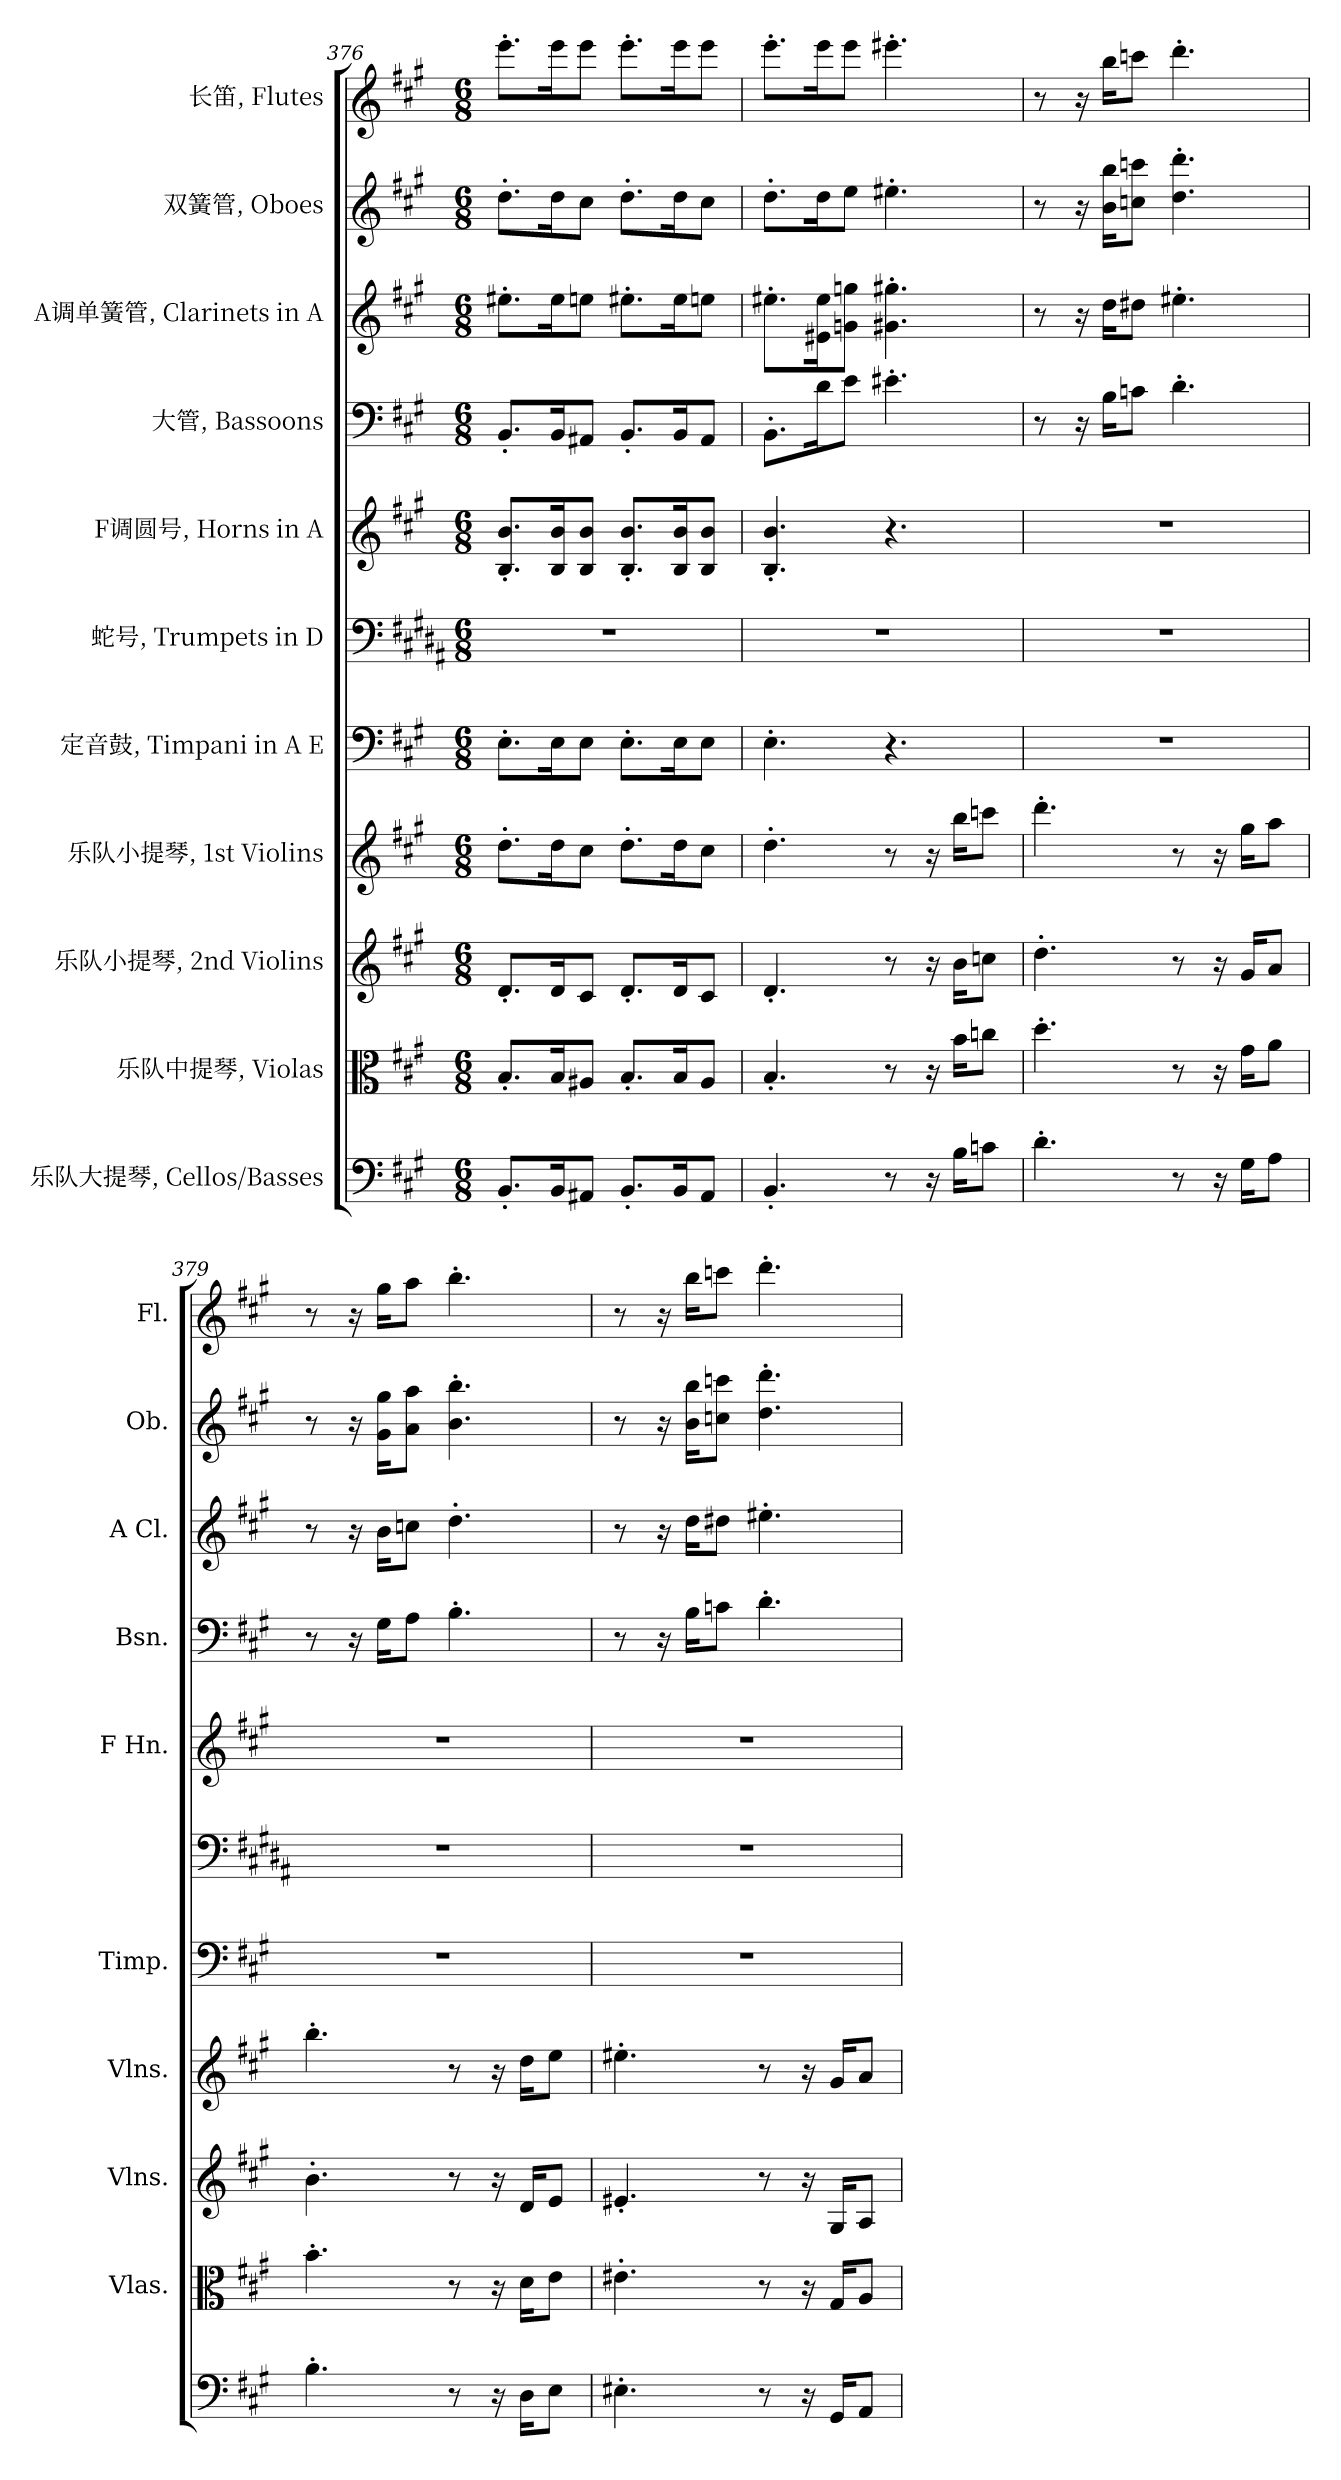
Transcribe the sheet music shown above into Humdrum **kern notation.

**kern	**kern	**kern	**kern	**kern	**kern	**kern	**kern	**kern	**kern	**kern
*part11	*part10	*part9	*part8	*part7	*part6	*part5	*part4	*part3	*part2	*part1
*staff11	*staff10	*staff9	*staff8	*staff7	*staff6	*staff5	*staff4	*staff3	*staff2	*staff1
*I"乐队大提琴, Cellos/Basses	*I"乐队中提琴, Violas	*I"乐队小提琴, 2nd Violins	*I"乐队小提琴, 1st Violins	*I"定音鼓, Timpani in A E	*I"蛇号, Trumpets in D	*I"F调圆号, Horns in A	*I"大管, Bassoons	*I"A调单簧管, Clarinets in A	*I"双簧管, Oboes	*I"长笛, Flutes
*	*I'Vlas.	*I'Vlns.	*I'Vlns.	*I'Timp.	*	*I'F Hn.	*I'Bsn.	*I'A Cl.	*I'Ob.	*I'Fl.
!!LO:PB:g=z
*clefF4	*clefC3	*clefG2	*clefG2	*clefF4	*clefF4	*clefG2	*clefF4	*clefG2	*clefG2	*clefG2
*	*	*	*	*	*ITrd1c2	*ITrd4c7	*	*ITrd2c3	*	*
*k[f#c#g#]	*k[f#c#g#]	*k[f#c#g#]	*k[f#c#g#]	*k[f#c#g#]	*k[f#c#g#]	*k[f#c#]	*k[f#c#g#]	*k[f#c#g#d#a#e#]	*k[f#c#g#]	*k[f#c#g#]
*M6/8	*M6/8	*M6/8	*M6/8	*M6/8	*M6/8	*M6/8	*M6/8	*M6/8	*M6/8	*M6/8
=376	=376	=376	=376	=376	=376	=376	=376	=376	=376	=376
8.BB'/L	8.B'/L	8.d'/L	8.dd'\L	8.E'\L	2.r	8.E/' 8.e/'L	8.BB'/L	8.cc##X'\L	8.dd'\L	8.eee'\L
16BB/K	16B/K	16d/K	16dd\K	16E\K	.	16E/ 16e/K	16BB/K	16cc##\K	16dd\K	16eee\K
8AA#X/J	8A#X/J	8c#/J	8cc#\J	8E\J	.	8E/ 8e/J	8AA#X/J	8cc#X\J	8cc#\J	8eee\J
8.BB'/L	8.B'/L	8.d'/L	8.dd'\L	8.E'\L	.	8.E/' 8.e/'L	8.BB'/L	8.cc##X'\L	8.dd'\L	8.eee'\L
16BB/K	16B/K	16d/K	16dd\K	16E\K	.	16E/ 16e/K	16BB/K	16cc##\K	16dd\K	16eee\K
8AA#/J	8A#/J	8c#/J	8cc#\J	8E\J	.	8E/ 8e/J	8AA#/J	8cc#X\J	8cc#\J	8eee\J
=377	=377	=377	=377	=377	=377	=377	=377	=377	=377	=377
4.BB'/	4.B'/	4.d'/	4.dd'\	4.E'\	2.r	4.E/' 4.e/'	8.BB'\L	8.cc##X'\L	8.dd'\L	8.eee'\L
.	.	.	.	.	.	.	16d\K	16c##X\ 16cc##\K	16dd\K	16eee\K
.	.	.	.	.	.	.	8e\J	8en\ 8een\J	8ee\J	8eee\J
8r	8r	8r	8r	4.r	.	4.r	4.e#X'\	4.e#X\' 4.ee#X\'	4.ee#X'\	4.eee#X'\
16r	16r	16r	16r	.	.	.	.	.	.	.
16B\KL	16b\KL	16b\KL	16bb\KL	.	.	.	.	.	.	.
8cn\J	8ccn\J	8ccn\J	8cccn\J	.	.	.	.	.	.	.
=378	=378	=378	=378	=378	=378	=378	=378	=378	=378	=378
4.d'\	4.dd'\	4.dd'\	4.ddd'\	2.r	2.r	2.r	8r	8r	8r	8r
.	.	.	.	.	.	.	16r	16r	16r	16r
.	.	.	.	.	.	.	16B\KL	16b\KL	16b\ 16bb\KL	16bb\KL
.	.	.	.	.	.	.	8cn\J	8b#X\J	8ccn\ 8cccn\J	8cccn\J
8r	8r	8r	8r	.	.	.	4.d'\	4.cc##X'\	4.dd\' 4.ddd\'	4.ddd'\
16r	16r	16r	16r	.	.	.	.	.	.	.
16G#\KL	16g#\KL	16g#/KL	16gg#\KL	.	.	.	.	.	.	.
8A\J	8a\J	8a/J	8aa\J	.	.	.	.	.	.	.
=379	=379	=379	=379	=379	=379	=379	=379	=379	=379	=379
4.B'\	4.b'\	4.b'\	4.bb'\	2.r	2.r	2.r	8r	8r	8r	8r
.	.	.	.	.	.	.	16r	16r	16r	16r
.	.	.	.	.	.	.	16G#\KL	16g#\KL	16g#\ 16gg#\KL	16gg#\KL
.	.	.	.	.	.	.	8A\J	8an\J	8a\ 8aa\J	8aa\J
8r	8r	8r	8r	.	.	.	4.B'\	4.b'\	4.b\' 4.bb\'	4.bb'\
16r	16r	16r	16r	.	.	.	.	.	.	.
16D\KL	16d\KL	16d/KL	16dd\KL	.	.	.	.	.	.	.
8E\J	8e\J	8e/J	8ee\J	.	.	.	.	.	.	.
!!LO:PB:g=z
=380	=380	=380	=380	=380	=380	=380	=380	=380	=380	=380
4.E#X'\	4.e#X'\	4.e#X'/	4.ee#X'\	2.r	2.r	2.r	8r	8r	8r	8r
.	.	.	.	.	.	.	16r	16r	16r	16r
.	.	.	.	.	.	.	16B\KL	16b\KL	16b\ 16bb\KL	16bb\KL
.	.	.	.	.	.	.	8cn\J	8b#X\J	8ccn\ 8cccn\J	8cccn\J
8r	8r	8r	8r	.	.	.	4.d'\	4.cc##X'\	4.dd\' 4.ddd\'	4.ddd'\
16r	16r	16r	16r	.	.	.	.	.	.	.
16GG#/KL	16G#/KL	16G#/KL	16g#/KL	.	.	.	.	.	.	.
8AA/J	8A/J	8A/J	8a/J	.	.	.	.	.	.	.
=	=	=	=	=	=	=	=	=	=	=
*-	*-	*-	*-	*-	*-	*-	*-	*-	*-	*-
